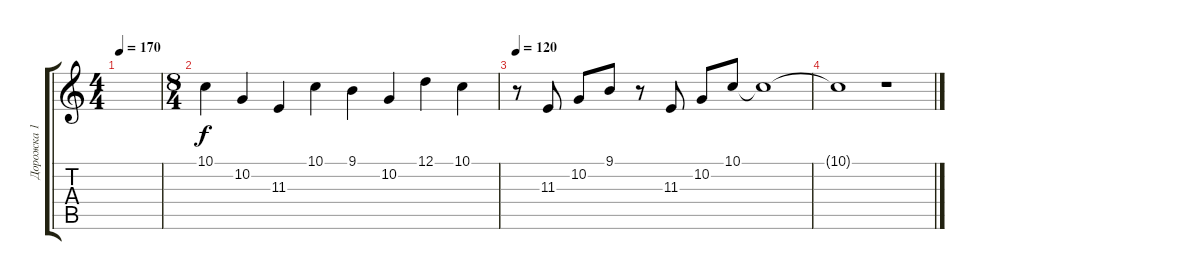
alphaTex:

\track ("Дорожка 1" "Дорожка 1") {instrument pizzicatostrings}
\staff {score tabs}
\tuning (D4 A3 F3 C3 G2 D2) {hide}
\ts (4 4)
\tempo 170
\clef g2
\ks c
|
\ts (8 4)
10.1.4 10.2.4 11.3.4 10.1.4 9.1.4 10.2.4 12.1.4 10.1.4 |
\tempo 120
r.8 11.3.8 10.2.8 9.1.8 r.8 11.3.8 10.2.8 10.1.8 10.1{t}.1 |
10.1{t}.1 r.1
